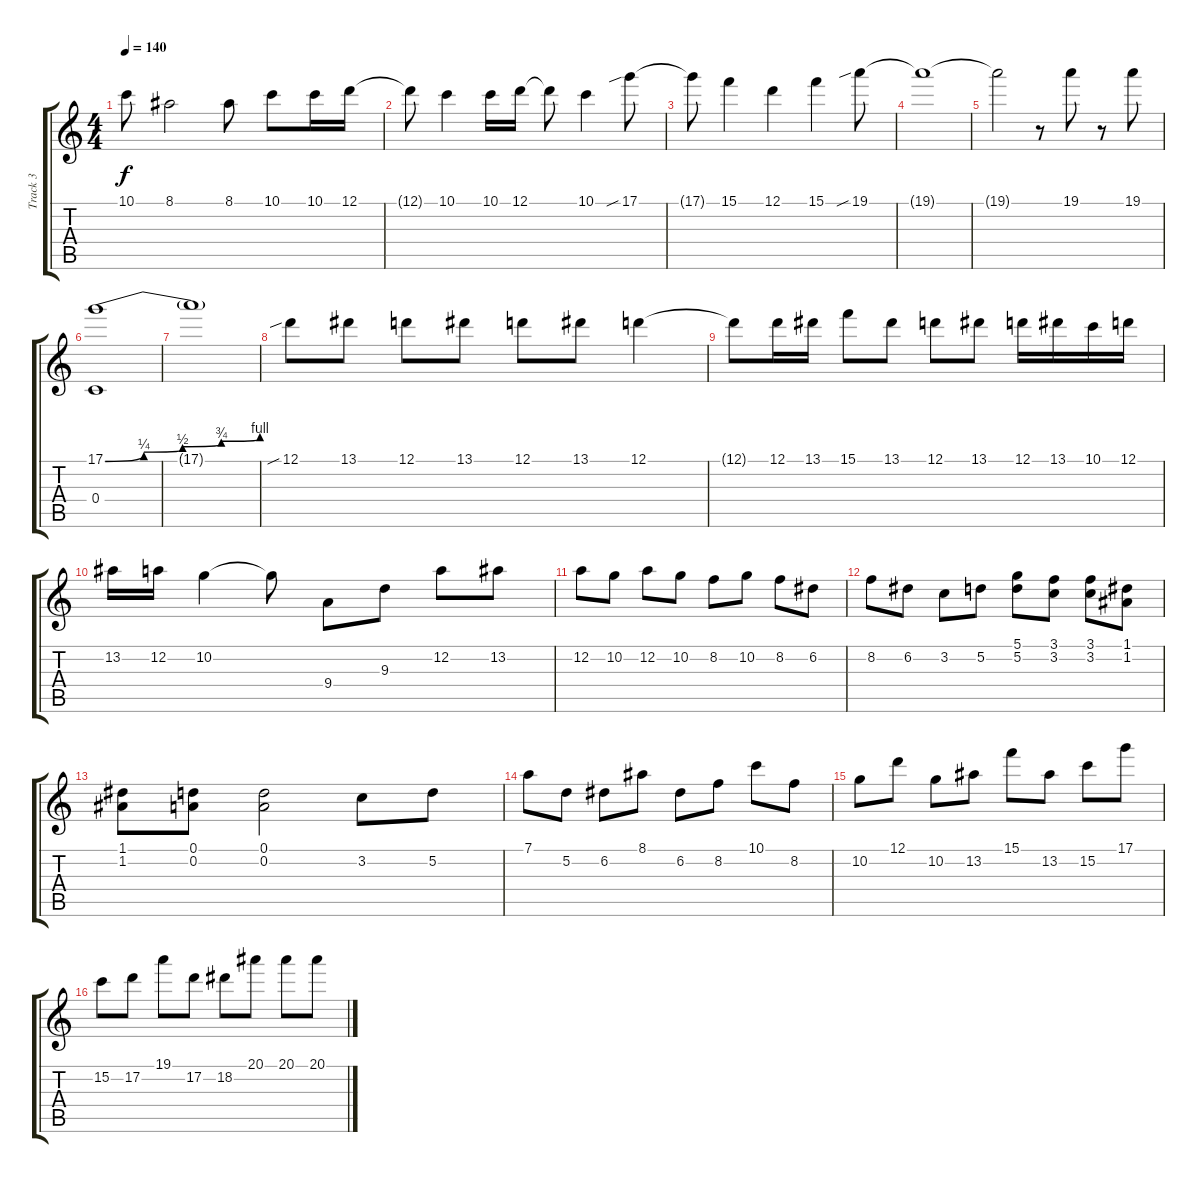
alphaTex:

\track ("Track 3" "Track 3") {instrument distortionguitar}
\staff {score tabs}
\tuning (D4 A3 F3 C3 G2 C2) {hide}
\ts (4 4)
\tempo 140
\clef g2
\ks c
10.1{t}.8{dy f} 8.1.2 8.1.8 10.1.8 10.1.16 12.1.16 |
12.1{t}.8 10.1.4 10.1.16 12.1.16 12.1{t}.8 10.1.4 17.1{sib}.8 |
17.1{t}.8 15.1.4 12.1.4 15.1.4 19.1{sib}.8 |
19.1{t}.1 |
19.1{t}.2 r.8 19.1.8 r.8 19.1.8 |
(17.1{be (custom 0 0 15 1 30 2 45 3 60 4)} 0.4).1 |
17.1{t}.1 |
12.1{sib}.8 13.1.8 12.1.8 13.1.8 12.1.8 13.1.8 12.1.4 |
12.1{t}.8 12.1.16 13.1.16 15.1.8 13.1.8 12.1.8 13.1.8 12.1.16 13.1.16 10.1.16 12.1.16 |
13.2.16 12.2.16 10.2.4 10.2{t}.8 9.4.8 9.3.8 12.2.8 13.2.8 |
12.2.8 10.2.8 12.2.8 10.2.8 8.2.8 10.2.8 8.2.8 6.2.8 |
8.2.8 6.2.8 3.2.8 5.2.8 (5.1 5.2).8 (3.1 3.2).8 (3.1 3.2).8 (1.1 1.2).8 |
(1.1 1.2).8 (0.1 0.2).8 (0.1 0.2).2 3.2.8 5.2.8 |
7.1.8 5.2.8 6.2.8 8.1.8 6.2.8 8.2.8 10.1.8 8.2.8 |
10.2.8 12.1.8 10.2.8 13.2.8 15.1.8 13.2.8 15.2.8 17.1.8 |
15.2.8 17.2.8 19.1.8 17.2.8 18.2.8 20.1.8 20.1.8 20.1.8
